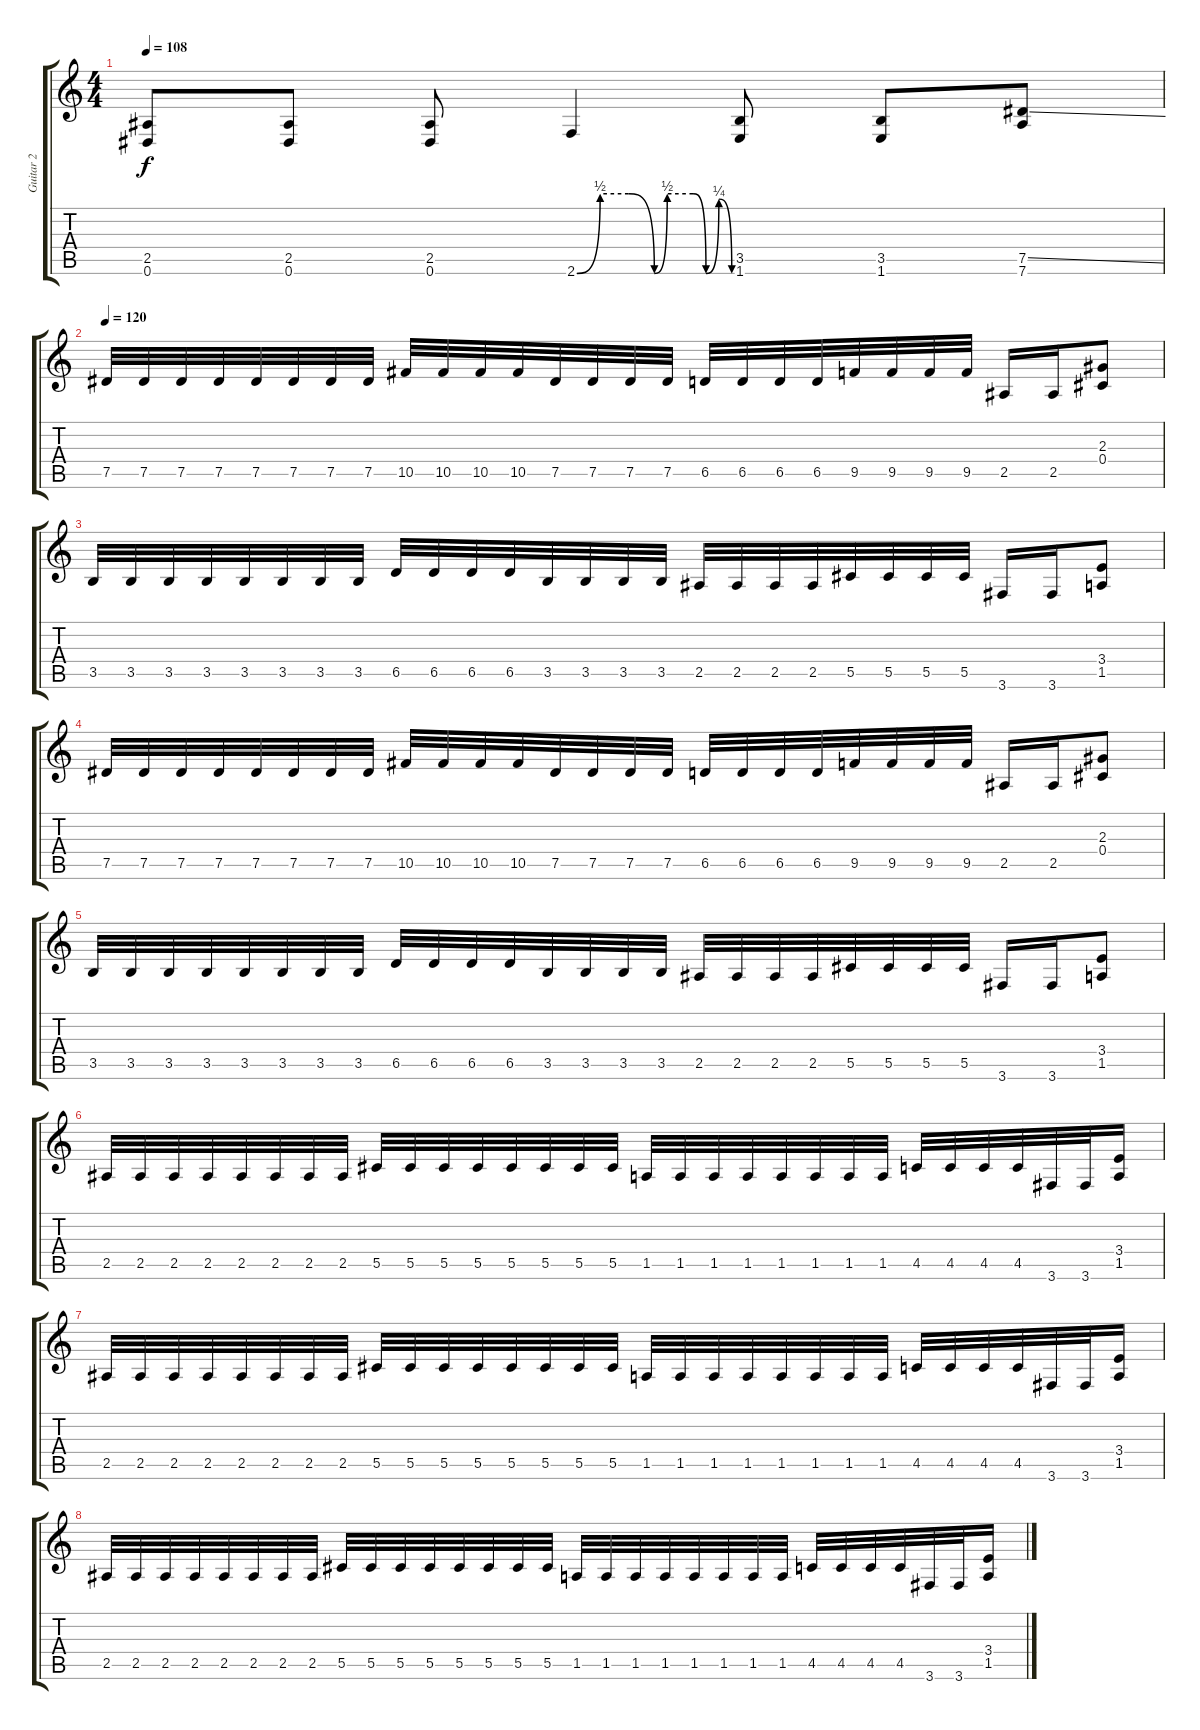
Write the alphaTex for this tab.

\track ("Guitar 2" "Guitar 2") {instrument distortionguitar}
\staff {score tabs}
\tuning (Eb4 Bb3 Gb3 Db3 Ab2 Eb2) {hide}
\ts (4 4)
\tempo 108
\clef g2
\ks c
(2.5 0.6).8{dy f} (2.5 0.6).8 (2.5 0.6).8 2.6{be (custom 0 0 9 2 20 2 30 0 35 2 45 2 50 0 55 1 60 0)}.4 (3.5 1.6).8 (3.5 1.6).8 (7.5{ss} 7.6).8 |
\tempo 120
7.5.32 7.5.32 7.5.32 7.5.32 7.5.32 7.5.32 7.5.32 7.5.32 10.5.32 10.5.32 10.5.32 10.5.32 7.5.32 7.5.32 7.5.32 7.5.32 6.5.32 6.5.32 6.5.32 6.5.32 9.5.32 9.5.32 9.5.32 9.5.32 2.5.16 2.5.16 (2.3 0.4).8 |
3.5.32 3.5.32 3.5.32 3.5.32 3.5.32 3.5.32 3.5.32 3.5.32 6.5.32 6.5.32 6.5.32 6.5.32 3.5.32 3.5.32 3.5.32 3.5.32 2.5.32 2.5.32 2.5.32 2.5.32 5.5.32 5.5.32 5.5.32 5.5.32 3.6.16 3.6.16 (3.4 1.5).8 |
7.5.32 7.5.32 7.5.32 7.5.32 7.5.32 7.5.32 7.5.32 7.5.32 10.5.32 10.5.32 10.5.32 10.5.32 7.5.32 7.5.32 7.5.32 7.5.32 6.5.32 6.5.32 6.5.32 6.5.32 9.5.32 9.5.32 9.5.32 9.5.32 2.5.16 2.5.16 (2.3 0.4).8 |
3.5.32 3.5.32 3.5.32 3.5.32 3.5.32 3.5.32 3.5.32 3.5.32 6.5.32 6.5.32 6.5.32 6.5.32 3.5.32 3.5.32 3.5.32 3.5.32 2.5.32 2.5.32 2.5.32 2.5.32 5.5.32 5.5.32 5.5.32 5.5.32 3.6.16 3.6.16 (3.4 1.5).8 |
2.5.32 2.5.32 2.5.32 2.5.32 2.5.32 2.5.32 2.5.32 2.5.32 5.5.32 5.5.32 5.5.32 5.5.32 5.5.32 5.5.32 5.5.32 5.5.32 1.5.32 1.5.32 1.5.32 1.5.32 1.5.32 1.5.32 1.5.32 1.5.32 4.5.32 4.5.32 4.5.32 4.5.32 3.6.32 3.6.32 (3.4 1.5).16 |
2.5.32 2.5.32 2.5.32 2.5.32 2.5.32 2.5.32 2.5.32 2.5.32 5.5.32 5.5.32 5.5.32 5.5.32 5.5.32 5.5.32 5.5.32 5.5.32 1.5.32 1.5.32 1.5.32 1.5.32 1.5.32 1.5.32 1.5.32 1.5.32 4.5.32 4.5.32 4.5.32 4.5.32 3.6.32 3.6.32 (3.4 1.5).16 |
2.5.32 2.5.32 2.5.32 2.5.32 2.5.32 2.5.32 2.5.32 2.5.32 5.5.32 5.5.32 5.5.32 5.5.32 5.5.32 5.5.32 5.5.32 5.5.32 1.5.32 1.5.32 1.5.32 1.5.32 1.5.32 1.5.32 1.5.32 1.5.32 4.5.32 4.5.32 4.5.32 4.5.32 3.6.32 3.6.32 (3.4 1.5).16
